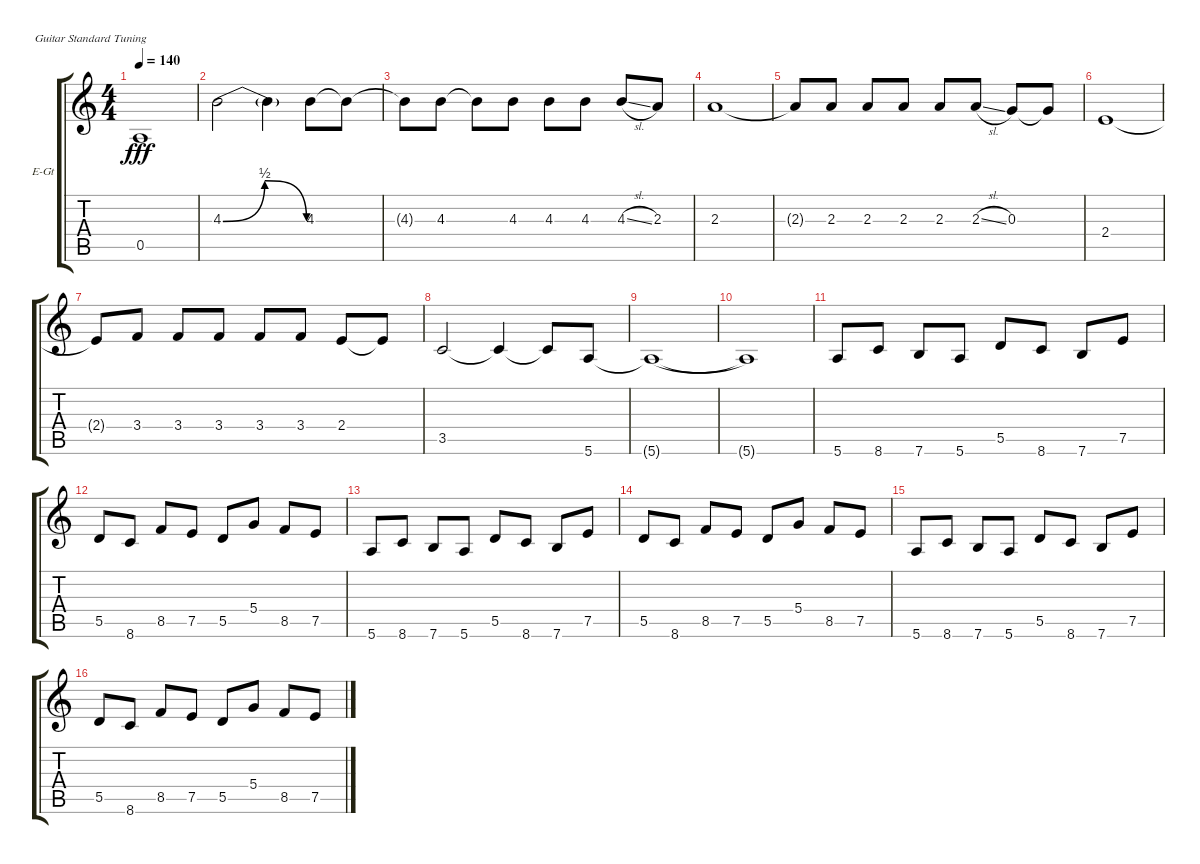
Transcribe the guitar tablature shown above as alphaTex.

\bracketExtendMode groupsimilarinstruments
\firstSystemTrackNameOrientation horizontal
\otherSystemsTrackNameOrientation horizontal
\track ("Guitar (Solo)" "E-Gt") {instrument distortionguitar}
\staff {score tabs}
\tuning (E4 B3 G3 D3 A2 E2)
\ts (4 4)
\tempo 140
\clef g2
\ks c
0.5{t}.1{dy fff} |
4.3{be (bendrelease 0 0 30 2 30 2 59.4 0)}.2 4.3{t}.4 4.3.8 4.3{t}.8 |
4.3{t}.8 4.3.8 4.3{t}.8 4.3.8 4.3.8 4.3.8 4.3{sl}.8 2.3.8 |
2.3.1 |
2.3{t}.8 2.3.8 2.3.8 2.3.8 2.3.8 2.3{sl}.8 0.3.8 0.3{t}.8 |
2.4.1 |
2.4{t}.8 3.4.8 3.4.8 3.4.8 3.4.8 3.4.8 2.4.8 2.4{t}.8 |
3.5.2 3.5{t}.4 3.5{t}.8 5.6.8 |
5.6{t}.1{legatoorigin} |
5.6{t}.1 |
5.6.8 8.6.8 7.6.8 5.6.8 5.5.8 8.6.8 7.6.8 7.5.8 |
5.5.8 8.6.8 8.5.8 7.5.8 5.5.8 5.4.8 8.5.8 7.5.8 |
5.6.8 8.6.8 7.6.8 5.6.8 5.5.8 8.6.8 7.6.8 7.5.8 |
5.5.8 8.6.8 8.5.8 7.5.8 5.5.8 5.4.8 8.5.8 7.5.8 |
5.6.8 8.6.8 7.6.8 5.6.8 5.5.8 8.6.8 7.6.8 7.5.8 |
5.5.8 8.6.8 8.5.8 7.5.8 5.5.8 5.4.8 8.5.8 7.5.8
